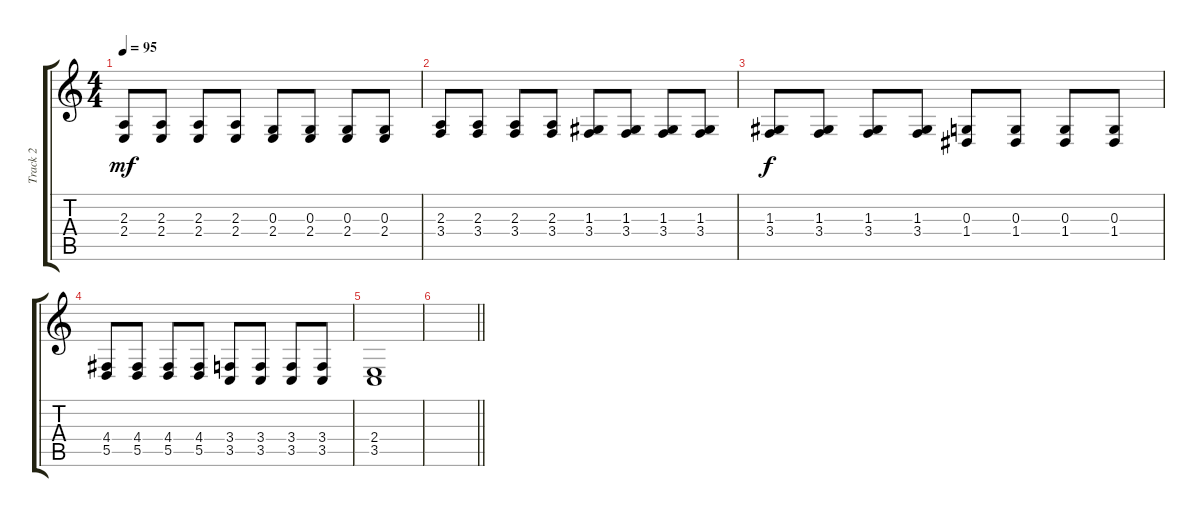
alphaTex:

\track ("Track 2" "Track 2") {instrument violin}
\staff {score tabs}
\tuning (E4 B3 G3 D3 A2 E2) {hide}
\ts (4 4)
\tempo 95
\clef g2
\ks c
(2.3 2.4).8{dy mf} (2.3 2.4).8 (2.3 2.4).8 (2.3 2.4).8 (0.3 2.4).8 (0.3 2.4).8 (0.3 2.4).8 (0.3 2.4).8 |
(2.3 3.4).8 (2.3 3.4).8 (2.3 3.4).8 (2.3 3.4).8 (1.3 3.4).8 (1.3 3.4).8 (1.3 3.4).8 (1.3 3.4).8 |
(1.3 3.4).8{dy f} (1.3 3.4).8 (1.3 3.4).8 (1.3 3.4).8 (0.3 1.4).8 (0.3 1.4).8 (0.3 1.4).8 (0.3 1.4).8 |
(4.4 5.5).8 (4.4 5.5).8 (4.4 5.5).8 (4.4 5.5).8 (3.4 3.5).8 (3.4 3.5).8 (3.4 3.5).8 (3.4 3.5).8 |
(2.4 3.5).1 |
\barLineRight lightlight
